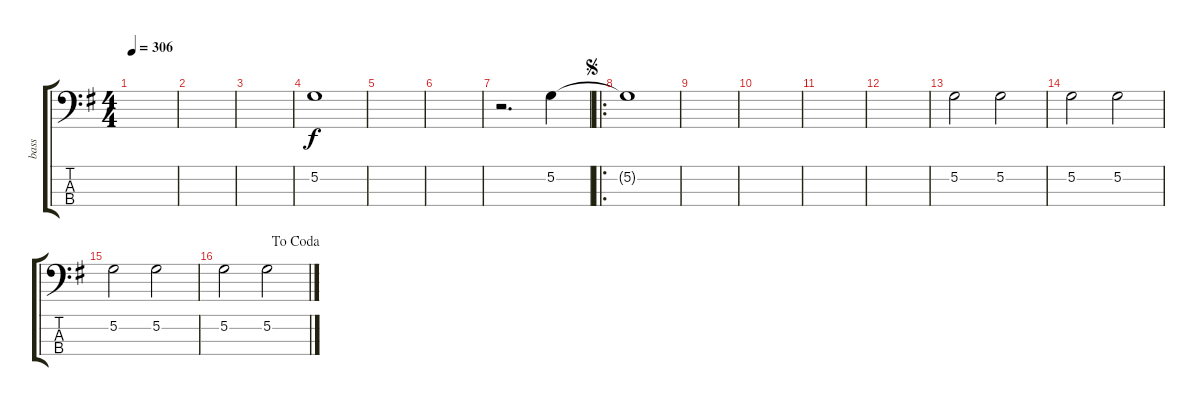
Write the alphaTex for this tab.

\track ("bass" "bass") {instrument electricbassfinger}
\staff {score tabs}
\tuning (G2 D2 A1 E1) {hide}
\ts (4 4)
\tempo 306
\clef f4
\ks g
|
|
|
5.2.1 |
|
|
r.2{d} 5.2.4 |
\ro
\jump segno
5.2{t}.1 |
|
|
|
|
5.2.2 5.2.2 |
5.2.2 5.2.2 |
5.2.2 5.2.2 |
\jump dacoda
5.2.2 5.2.2
